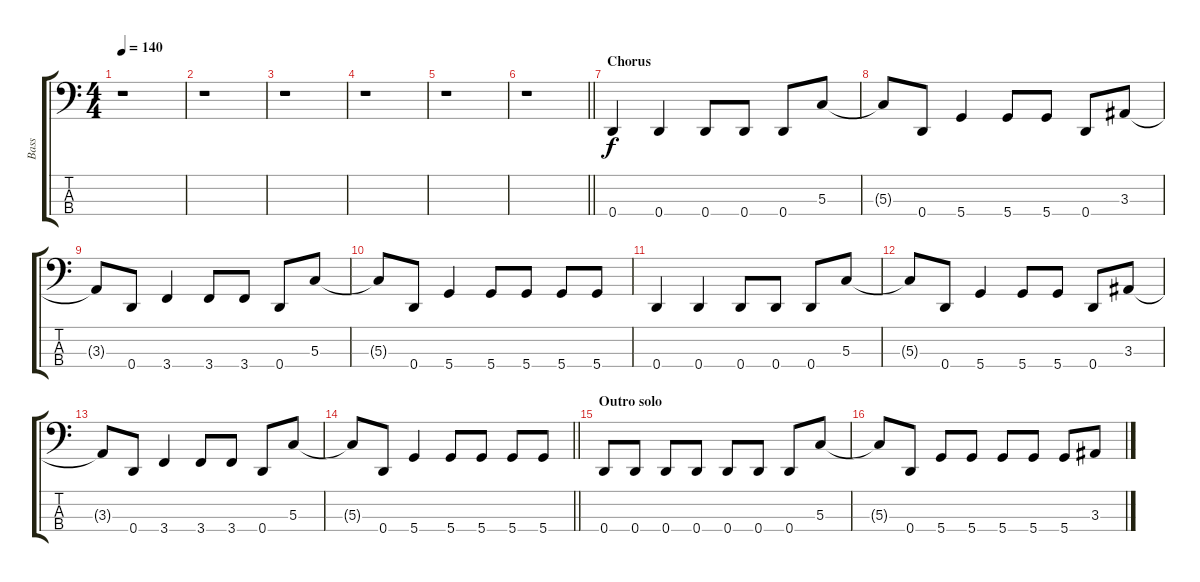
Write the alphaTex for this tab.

\track ("Bass" "Bass") {instrument electricbassfinger}
\staff {score tabs}
\tuning (F2 C2 G1 D1) {hide}
\ts (4 4)
\tempo 140
\clef f4
\ks c
r.1{dy f} |
r.1 |
r.1 |
r.1 |
r.1 |
\barLineRight lightlight
r.1 |
\section ("" "Chorus")
0.4.4 0.4.4 0.4.8 0.4.8 0.4.8 5.3.8 |
5.3{t}.8 0.4.8 5.4.4 5.4.8 5.4.8 0.4.8 3.3.8 |
3.3{t}.8 0.4.8 3.4.4 3.4.8 3.4.8 0.4.8 5.3.8 |
5.3{t}.8 0.4.8 5.4.4 5.4.8 5.4.8 5.4.8 5.4.8 |
0.4.4 0.4.4 0.4.8 0.4.8 0.4.8 5.3.8 |
5.3{t}.8 0.4.8 5.4.4 5.4.8 5.4.8 0.4.8 3.3.8 |
3.3{t}.8 0.4.8 3.4.4 3.4.8 3.4.8 0.4.8 5.3.8 |
\barLineRight lightlight
5.3{t}.8 0.4.8 5.4.4 5.4.8 5.4.8 5.4.8 5.4.8 |
\section ("" "Outro solo")
0.4.8 0.4.8 0.4.8 0.4.8 0.4.8 0.4.8 0.4.8 5.3.8 |
5.3{t}.8 0.4.8 5.4.8 5.4.8 5.4.8 5.4.8 5.4.8 3.3.8
